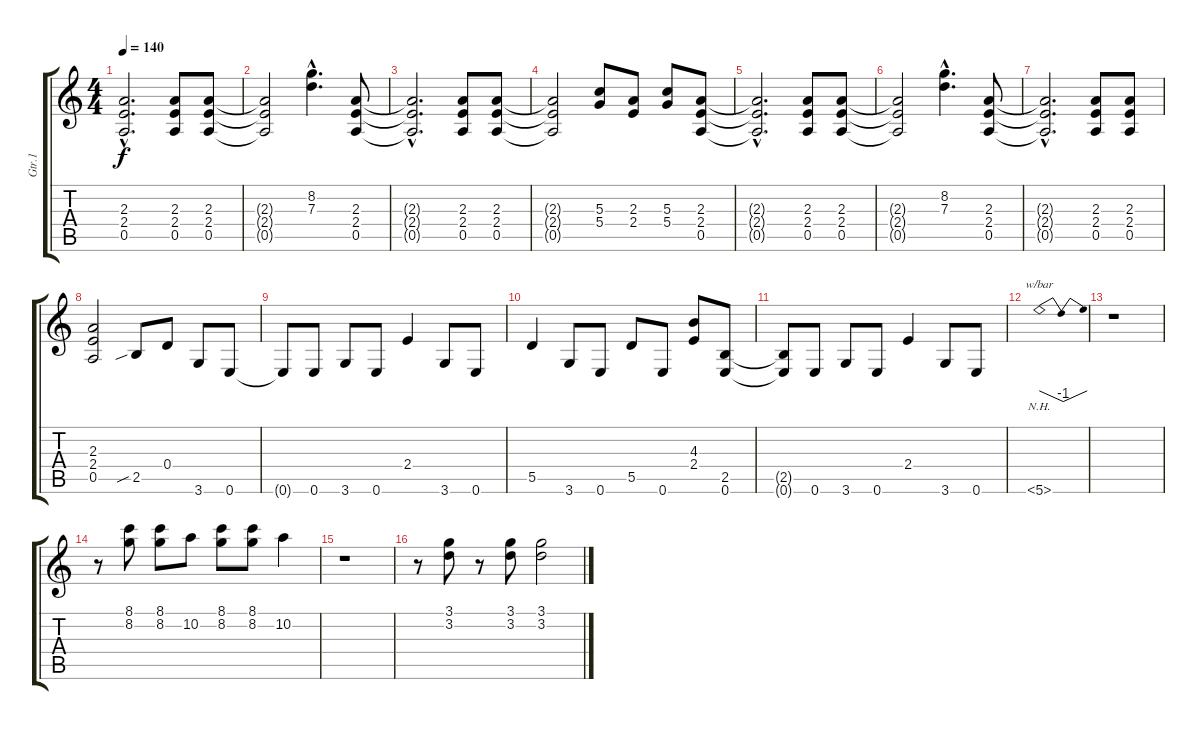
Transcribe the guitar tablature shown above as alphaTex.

\track ("Gtr.1" "Gtr.1") {instrument distortionguitar}
\staff {score tabs}
\tuning (E4 B3 G3 D3 A2 E2) {hide}
\ts (4 4)
\tempo 140
\clef g2
\ks c
(2.3{hac t} 2.4{hac t} 0.5{hac t}).2{d dy f} (2.3 2.4 0.5).8 (2.3 2.4 0.5).8 |
(2.3{t} 2.4{t} 0.5{t}).2 (8.2{hac} 7.3{hac}).4{d} (2.3 2.4 0.5).8 |
(2.3{hac t} 2.4{hac t} 0.5{hac t}).2{d} (2.3 2.4 0.5).8 (2.3 2.4 0.5).8 |
(2.3{t} 2.4{t} 0.5{t}).2 (5.3 5.4).8 (2.3 2.4).8 (5.3 5.4).8 (2.3 2.4 0.5).8 |
(2.3{hac t} 2.4{hac t} 0.5{hac t}).2{d} (2.3 2.4 0.5).8 (2.3 2.4 0.5).8 |
(2.3{t} 2.4{t} 0.5{t}).2 (8.2{hac} 7.3{hac}).4{d} (2.3 2.4 0.5).8 |
(2.3{hac t} 2.4{hac t} 0.5{hac t}).2{d} (2.3 2.4 0.5).8 (2.3 2.4 0.5).8 |
(2.3 2.4 0.5).2 2.5{sib}.8 0.4.8 3.6.8 0.6.8 |
0.6{t}.8 0.6.8 3.6.8 0.6.8 2.4.4 3.6.8 0.6.8 |
5.5.4 3.6.8 0.6.8 5.5.8 0.6.8 (4.3 2.4).8 (2.5 0.6).8 |
(2.5{t} 0.6{t}).8 0.6.8 3.6.8 0.6.8 2.4.4 3.6.8 0.6.8 |
5.6{nh}.1{tbe (dip default 0 0 30 -4 60 0)} |
r.1 |
r.8 (8.1 8.2).8 (8.1 8.2).8 10.2.8 (8.1 8.2).8 (8.1 8.2).8 10.2.4 |
r.1 |
r.8 (3.1 3.2).8 r.8 (3.1 3.2).8 (3.1 3.2).2
